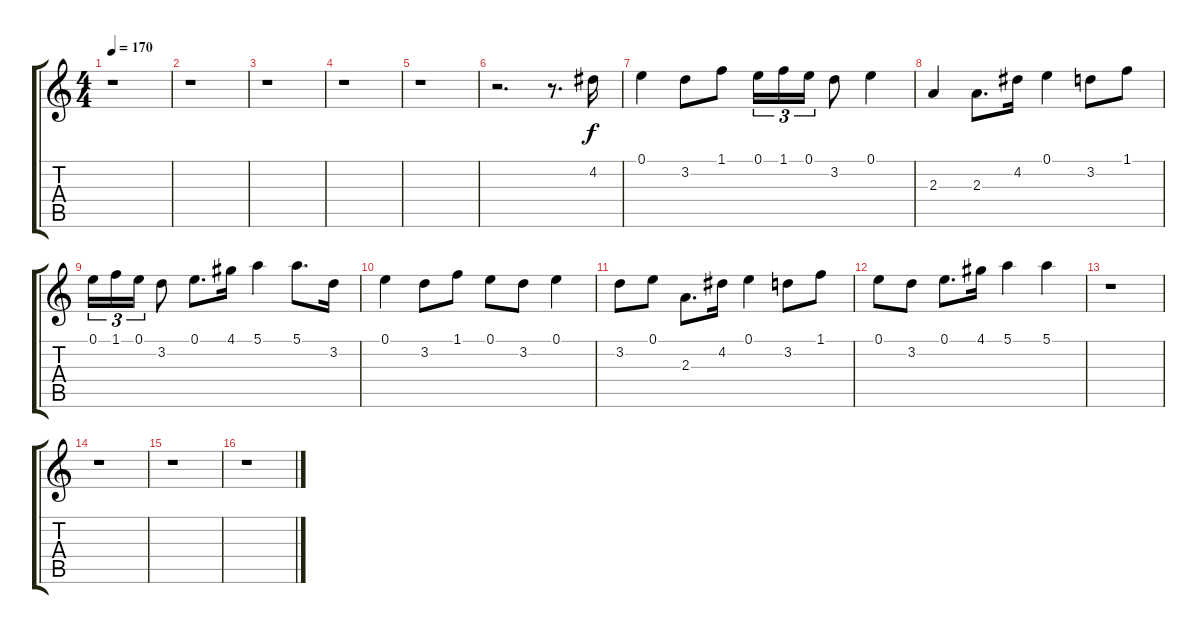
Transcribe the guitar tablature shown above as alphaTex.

\track "" {instrument distortionguitar}
\staff {score tabs}
\tuning (E4 B3 G3 D3 A2 E2) {hide}
\ts (4 4)
\tempo 170
\clef g2
\ks c
r.1{dy f} |
r.1 |
r.1 |
r.1 |
r.1 |
r.2{d} r.8{d} 4.2.16 |
0.1.4 3.2.8 1.1.8 0.1.16{tu (3 2)} 1.1.16{tu (3 2)} 0.1.16{tu (3 2)} 3.2.8 0.1.4 |
2.3.4 2.3.8{d} 4.2.16 0.1.4 3.2.8 1.1.8 |
0.1.16{tu (3 2)} 1.1.16{tu (3 2)} 0.1.16{tu (3 2)} 3.2.8 0.1.8{d} 4.1.16 5.1.4 5.1.8{d} 3.2.16 |
0.1.4 3.2.8 1.1.8 0.1.8 3.2.8 0.1.4 |
3.2.8 0.1.8 2.3.8{d} 4.2.16 0.1.4 3.2.8 1.1.8 |
0.1.8 3.2.8 0.1.8{d} 4.1.16 5.1.4 5.1.4 |
r.1 |
r.1 |
r.1 |
r.1
